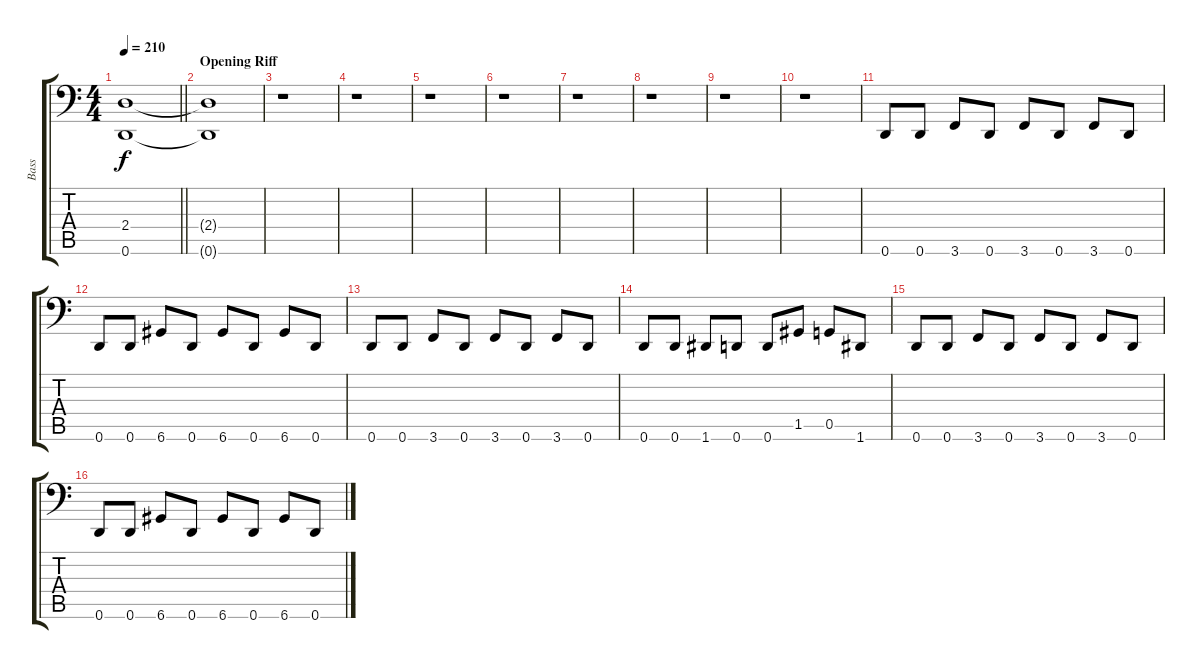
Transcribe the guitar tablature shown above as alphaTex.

\track ("Bass" "Bass") {instrument electricbassfinger}
\staff {score tabs}
\tuning (D3 A2 F2 C2 G1 D1) {hide}
\ts (4 4)
\tempo 210
\clef f4
\barLineRight lightlight
\ks c
(2.4{t} 0.6{t}).1{dy f} |
\section ("" "Opening Riff")
(2.4{t} 0.6{t}).1 |
r.1 |
r.1 |
r.1 |
r.1 |
r.1 |
r.1 |
r.1 |
r.1 |
0.6.8 0.6.8 3.6.8 0.6.8 3.6.8 0.6.8 3.6.8 0.6.8 |
0.6.8 0.6.8 6.6.8 0.6.8 6.6.8 0.6.8 6.6.8 0.6.8 |
0.6.8 0.6.8 3.6.8 0.6.8 3.6.8 0.6.8 3.6.8 0.6.8 |
0.6.8 0.6.8 1.6.8 0.6.8 0.6.8 1.5.8 0.5.8 1.6.8 |
0.6.8 0.6.8 3.6.8 0.6.8 3.6.8 0.6.8 3.6.8 0.6.8 |
0.6.8 0.6.8 6.6.8 0.6.8 6.6.8 0.6.8 6.6.8 0.6.8
